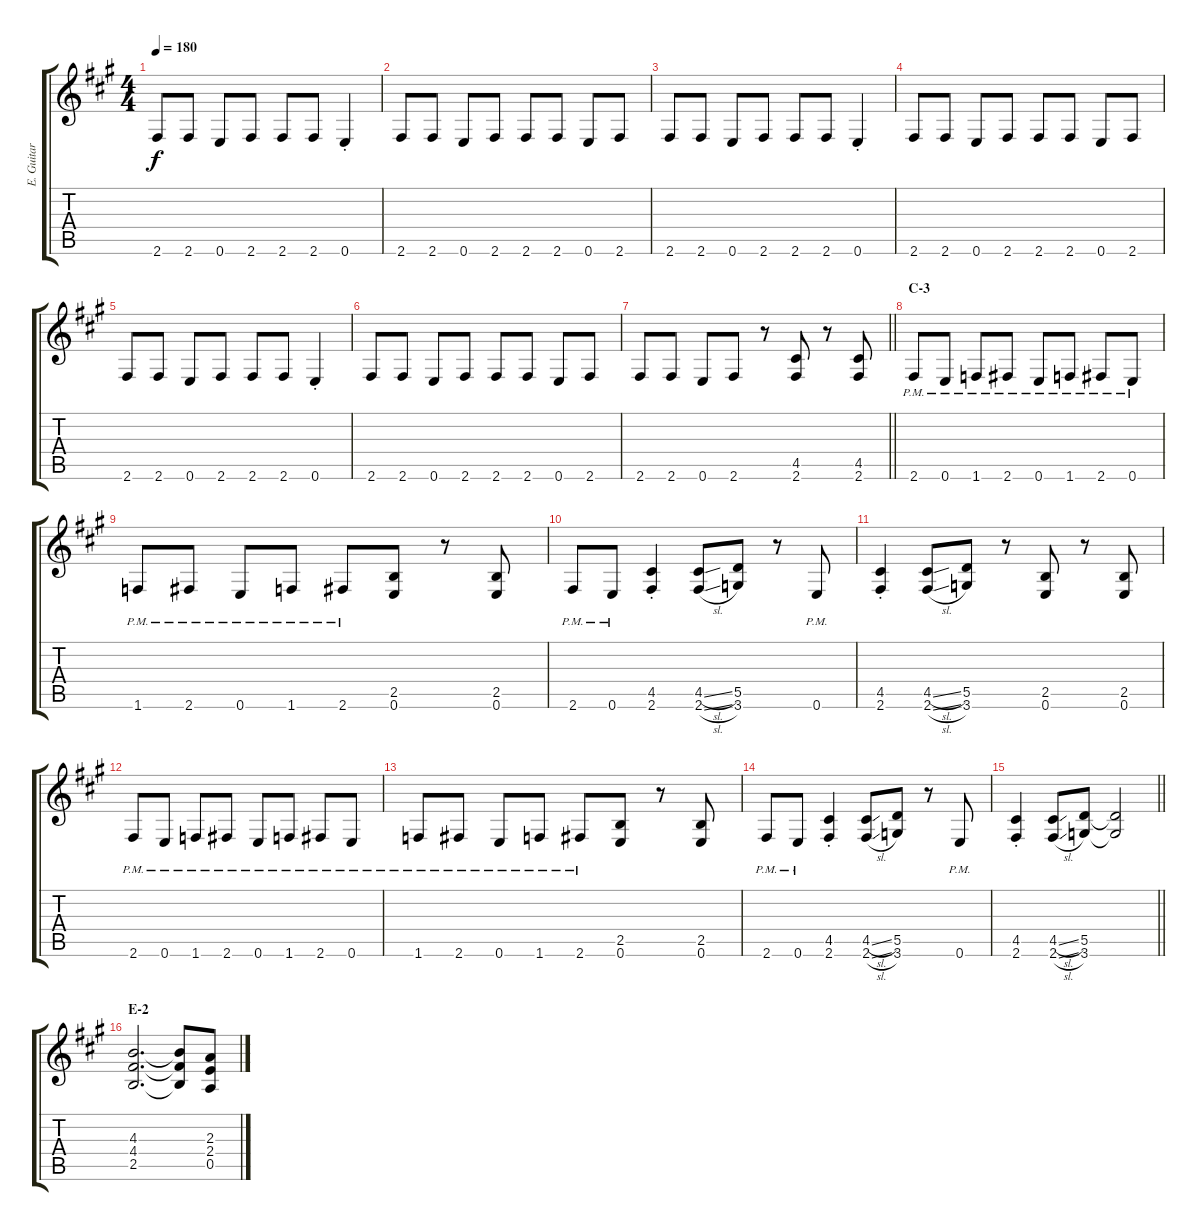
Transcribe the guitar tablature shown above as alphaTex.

\track ("E. Guitar II" "E. Guitar ") {instrument overdrivenguitar}
\staff {score tabs}
\tuning (E4 B3 G3 D3 A2 E2) {hide}
\ts (4 4)
\tempo 180
\clef g2
\ks a
2.6.8{dy f} 2.6.8 0.6.8 2.6.8 2.6.8 2.6.8 0.6{st}.4 |
2.6.8 2.6.8 0.6.8 2.6.8 2.6.8 2.6.8 0.6.8 2.6.8 |
2.6.8 2.6.8 0.6.8 2.6.8 2.6.8 2.6.8 0.6{st}.4 |
2.6.8 2.6.8 0.6.8 2.6.8 2.6.8 2.6.8 0.6.8 2.6.8 |
2.6.8 2.6.8 0.6.8 2.6.8 2.6.8 2.6.8 0.6{st}.4 |
2.6.8 2.6.8 0.6.8 2.6.8 2.6.8 2.6.8 0.6.8 2.6.8 |
\barLineRight lightlight
2.6.8 2.6.8 0.6.8 2.6.8 r.8 (4.5 2.6).8 r.8 (4.5 2.6).8 |
\section ("" "C-3")
2.6{pm}.8 0.6{pm}.8 1.6{pm}.8 2.6{pm}.8 0.6{pm}.8 1.6{pm}.8 2.6{pm}.8 0.6{pm}.8 |
1.6{pm}.8 2.6{pm}.8 0.6{pm}.8 1.6{pm}.8 2.6{pm}.8 (2.5 0.6).8 r.8 (2.5 0.6).8 |
2.6{pm}.8 0.6{pm}.8 (4.5{st} 2.6{st}).4 (4.5{sl} 2.6{sl}).8 (5.5 3.6).8 r.8 0.6{pm}.8 |
(4.5{st} 2.6{st}).4 (4.5{sl} 2.6{sl}).8 (5.5 3.6).8 r.8 (2.5 0.6).8 r.8 (2.5 0.6).8 |
2.6{pm}.8 0.6{pm}.8 1.6{pm}.8 2.6{pm}.8 0.6{pm}.8 1.6{pm}.8 2.6{pm}.8 0.6{pm}.8 |
1.6{pm}.8 2.6{pm}.8 0.6{pm}.8 1.6{pm}.8 2.6{pm}.8 (2.5 0.6).8 r.8 (2.5 0.6).8 |
2.6{pm}.8 0.6{pm}.8 (4.5{st} 2.6{st}).4 (4.5{sl} 2.6{sl}).8 (5.5 3.6).8 r.8 0.6{pm}.8 |
\barLineRight lightlight
(4.5{st} 2.6{st}).4 (4.5{sl} 2.6{sl}).8 (5.5 3.6).8 (5.5{t} 3.6{t}).2 |
\section ("" "E-2")
(4.3 4.4 2.5).2{d} (4.3{t} 4.4{t} 2.5{t}).8 (2.3 2.4 0.5).8
